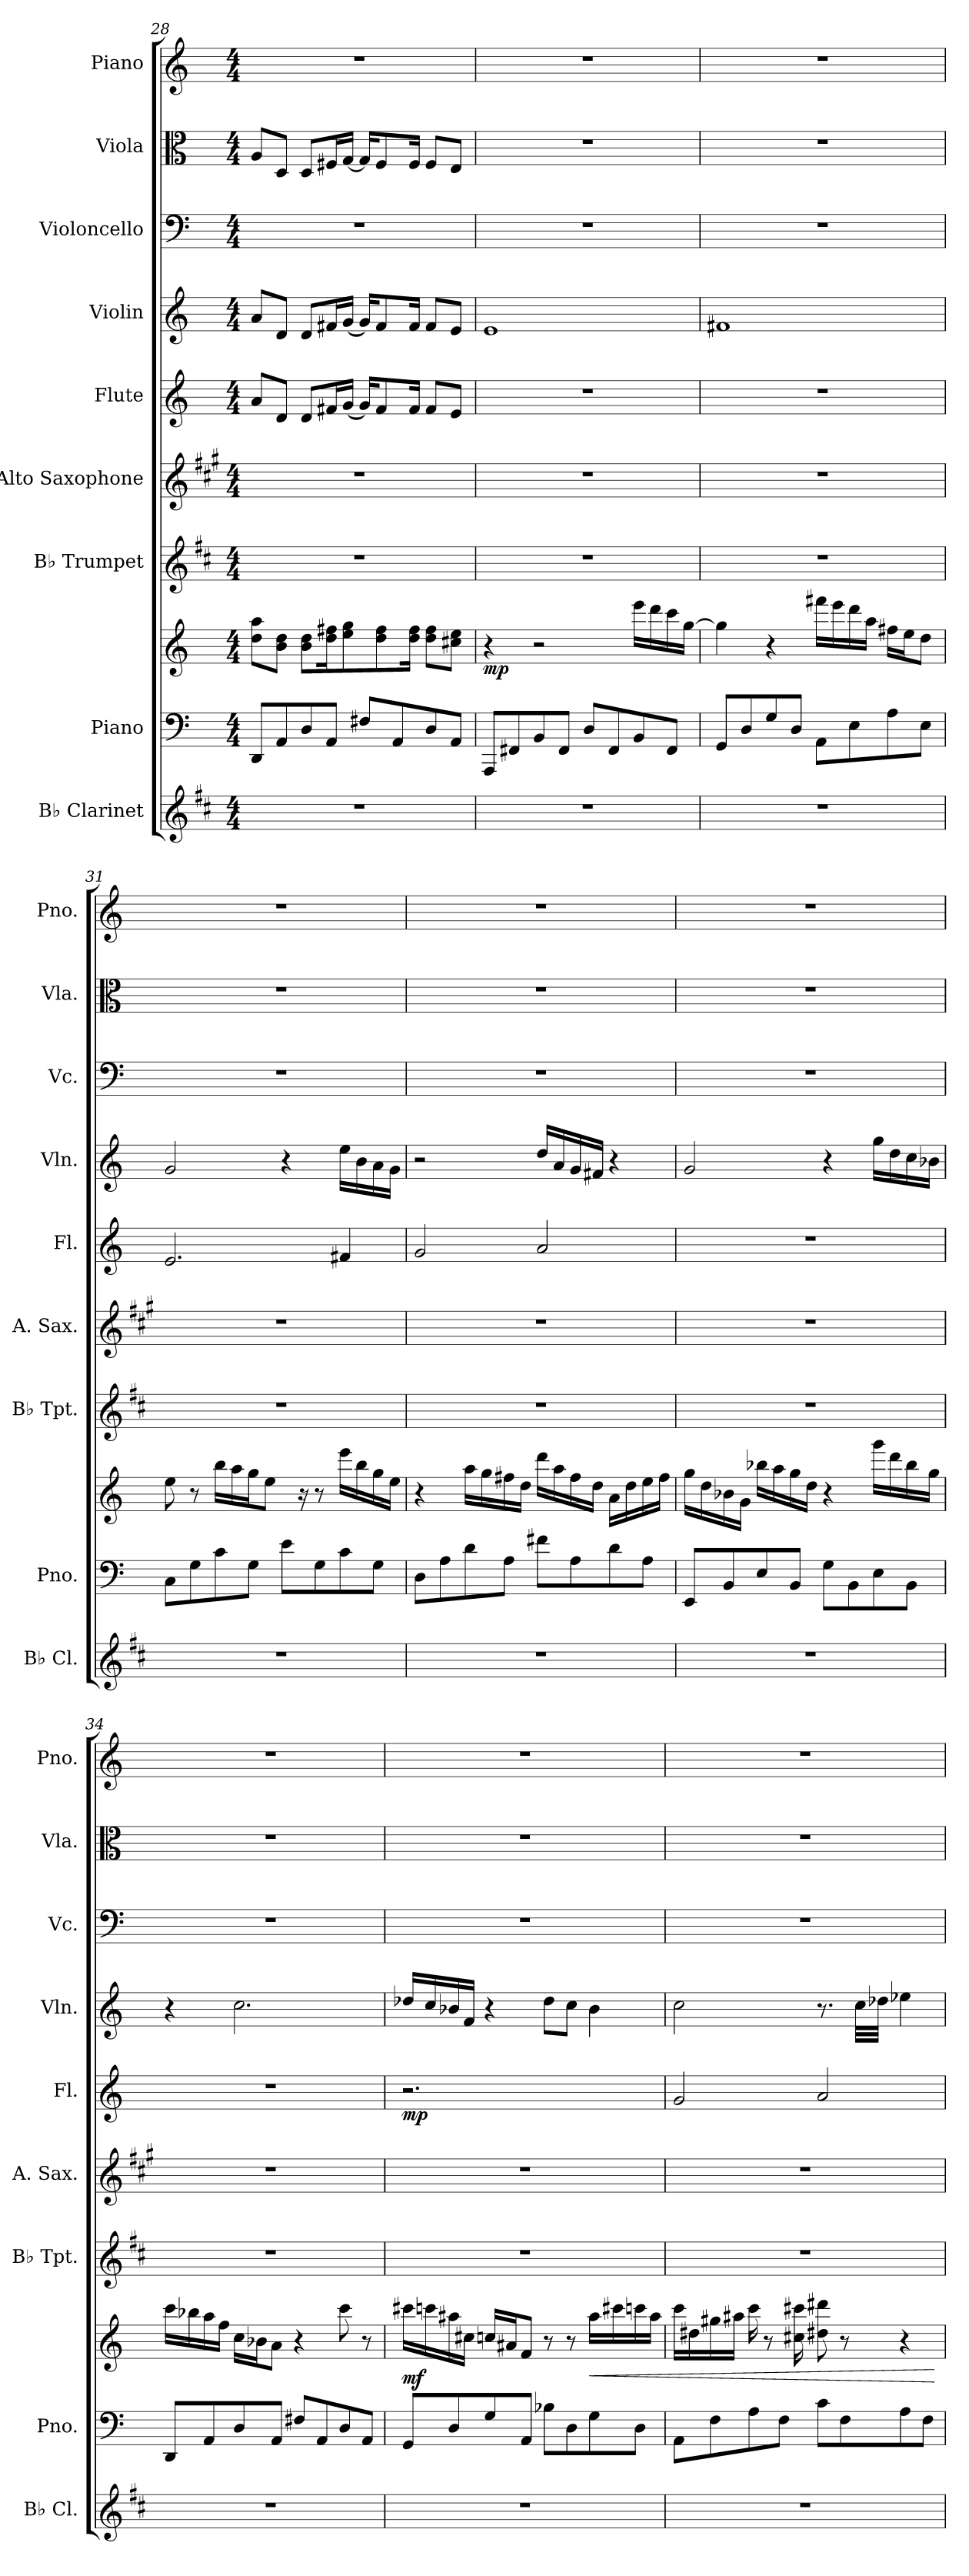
**kern	**kern	**kern	**dynam	**kern	**kern	**kern	**dynam	**kern	**kern	**kern	**kern
*part9	*part8	*part8	*part8	*part7	*part6	*part5	*part5	*part4	*part3	*part2	*part1
*staff10	*staff9	*staff8	*staff8/9	*staff7	*staff6	*staff5	*staff5	*staff4	*staff3	*staff2	*staff1
*I"B♭ Clarinet	*I"Piano	*	*	*I"B♭ Trumpet	*I"Alto Saxophone	*I"Flute	*	*I"Violin	*I"Violoncello	*I"Viola	*I"Piano
*I'B♭ Cl.	*I'Pno.	*	*	*I'B♭ Tpt.	*I'A. Sax.	*I'Fl.	*	*I'Vln.	*I'Vc.	*I'Vla.	*I'Pno.
!!LO:PB:g=z
*clefG2	*clefF4	*clefG2	*	*clefG2	*clefG2	*clefG2	*	*clefG2	*clefF4	*clefC3	*clefG2
*ITrd1c2	*	*	*	*ITrd1c2	*ITrd5c9	*	*	*	*	*	*
*k[]	*k[]	*k[]	*	*k[]	*k[]	*k[]	*	*k[]	*k[]	*k[]	*k[]
*M4/4	*M4/4	*M4/4	*	*M4/4	*M4/4	*M4/4	*	*M4/4	*M4/4	*M4/4	*M4/4
=28	=28	=28	=28	=28	=28	=28	=28	=28	=28	=28	=28
1r	8DD/L	8dd\ 8aa\L	.	1r	1r	8a/L	.	8a/L	1r	8A/L	1r
.	8AA/	8b\ 8dd\J	.	.	.	8d/J	.	8d/J	.	8D/J	.
.	8D/	8b\ 8dd\L	.	.	.	8d/L	.	8d/L	.	8D/L	.
.	8AA/J	16dd\ 16ff#X\K	.	.	.	16f#X/L	.	16f#X/L	.	16F#X/L	.
.	.	8ee\ 8gg\	.	.	.	(16g/JJ	.	(16g/JJ	.	[16G/JJ	.
.	8F#X/L	.	.	.	.	16g/KL)	.	16g/KL)	.	16G/KL]	.
.	.	8dd\ 8ff#\	.	.	.	8f#/	.	8f#/	.	8F#/	.
.	8AA/	.	.	.	.	.	.	.	.	.	.
.	.	16dd\ 16ff#\Jk	.	.	.	16f#/Jk	.	16f#/Jk	.	16F#/Jk	.
.	8D/	8dd\ 8ff#\L	.	.	.	8f#/L	.	8f#/L	.	8F#/L	.
.	8AA/J	8cc#X\ 8ee\J	.	.	.	8e/J	.	8e/J	.	8E/J	.
!!LO:PB:g=z
=29	=29	=29	=29	=29	=29	=29	=29	=29	=29	=29	=29
!	!	!	!LO:DY:b	!	!	!	!	!	!	!	!
1r	8AAA/L	4r	mp	1r	1r	1r	.	1e	1r	1r	1r
.	8FF#X/	.	.	.	.	.	.	.	.	.	.
.	8BB/	2r	.	.	.	.	.	.	.	.	.
.	8FF#/J	.	.	.	.	.	.	.	.	.	.
.	8D/L	.	.	.	.	.	.	.	.	.	.
.	8FF#/	.	.	.	.	.	.	.	.	.	.
.	8BB/	16eee\LL	.	.	.	.	.	.	.	.	.
.	.	16ddd\	.	.	.	.	.	.	.	.	.
.	8FF#/J	16ccc\	.	.	.	.	.	.	.	.	.
.	.	[16gg\JJ	.	.	.	.	.	.	.	.	.
=30	=30	=30	=30	=30	=30	=30	=30	=30	=30	=30	=30
1r	8GG/L	4gg\]	.	1r	1r	1r	.	1f#X	1r	1r	1r
.	8D/	.	.	.	.	.	.	.	.	.	.
.	8G/	4r	.	.	.	.	.	.	.	.	.
.	8D/J	.	.	.	.	.	.	.	.	.	.
.	8AA\L	16fff#X\LL	.	.	.	.	.	.	.	.	.
.	.	16eee\	.	.	.	.	.	.	.	.	.
.	8E\	16ddd\	.	.	.	.	.	.	.	.	.
.	.	16aa\JJ	.	.	.	.	.	.	.	.	.
.	8A\	16ff#X\LL	.	.	.	.	.	.	.	.	.
.	.	16ee\J	.	.	.	.	.	.	.	.	.
.	8E\J	8dd\J	.	.	.	.	.	.	.	.	.
=31	=31	=31	=31	=31	=31	=31	=31	=31	=31	=31	=31
1r	8C\L	8ee\	.	1r	1r	2.e/	.	2g/	1r	1r	1r
.	8G\	8r	.	.	.	.	.	.	.	.	.
.	8c\	16bb\LL	.	.	.	.	.	.	.	.	.
.	.	16aa\	.	.	.	.	.	.	.	.	.
.	8G\J	16gg\J	.	.	.	.	.	.	.	.	.
.	.	8ee\J	.	.	.	.	.	.	.	.	.
.	8e\L	.	.	.	.	.	.	4r	.	.	.
.	.	16r	.	.	.	.	.	.	.	.	.
.	8G\	8r	.	.	.	.	.	.	.	.	.
.	8c\	16eee\LL	.	.	.	4f#X/	.	16ee\LL	.	.	.
.	.	16bb\	.	.	.	.	.	16b\	.	.	.
.	8G\J	16gg\	.	.	.	.	.	16a\	.	.	.
.	.	16ee\JJ	.	.	.	.	.	16g\JJ	.	.	.
!!LO:PB:g=z
=32	=32	=32	=32	=32	=32	=32	=32	=32	=32	=32	=32
1r	8D\L	4r	.	1r	1r	2g/	.	2r	1r	1r	1r
.	8A\	.	.	.	.	.	.	.	.	.	.
.	8d\	16aa\LL	.	.	.	.	.	.	.	.	.
.	.	16gg\	.	.	.	.	.	.	.	.	.
.	8A\J	16ff#X\	.	.	.	.	.	.	.	.	.
.	.	16dd\JJ	.	.	.	.	.	.	.	.	.
.	8f#X\L	16ddd\LL	.	.	.	2a/	.	16dd/LL	.	.	.
.	.	16aa\	.	.	.	.	.	16a/	.	.	.
.	8A\	16ff#\	.	.	.	.	.	16g/	.	.	.
.	.	16dd\JJ	.	.	.	.	.	16f#X/JJ	.	.	.
.	8d\	16a\LL	.	.	.	.	.	4r	.	.	.
.	.	16dd\	.	.	.	.	.	.	.	.	.
.	8A\J	16ee\	.	.	.	.	.	.	.	.	.
.	.	16ff#\JJ	.	.	.	.	.	.	.	.	.
=33	=33	=33	=33	=33	=33	=33	=33	=33	=33	=33	=33
1r	8EE/L	16gg\LL	.	1r	1r	1r	.	2g/	1r	1r	1r
.	.	16dd\	.	.	.	.	.	.	.	.	.
.	8BB/	16b-X\	.	.	.	.	.	.	.	.	.
.	.	16g\JJ	.	.	.	.	.	.	.	.	.
.	8E/	16bb-X\LL	.	.	.	.	.	.	.	.	.
.	.	16aa\	.	.	.	.	.	.	.	.	.
.	8BB/J	16gg\	.	.	.	.	.	.	.	.	.
.	.	16dd\JJ	.	.	.	.	.	.	.	.	.
.	8G\L	4r	.	.	.	.	.	4r	.	.	.
.	8BB\	.	.	.	.	.	.	.	.	.	.
.	8E\	16ggg\LL	.	.	.	.	.	16gg\LL	.	.	.
.	.	16ddd\	.	.	.	.	.	16dd\	.	.	.
.	8BB\J	16bb-\	.	.	.	.	.	16cc\	.	.	.
.	.	16gg\JJ	.	.	.	.	.	16b-X\JJ	.	.	.
!!LO:PB:g=z
=34	=34	=34	=34	=34	=34	=34	=34	=34	=34	=34	=34
1r	8DD/L	16ccc\LL	.	1r	1r	1r	.	4r	1r	1r	1r
.	.	16bb-X\	.	.	.	.	.	.	.	.	.
.	8AA/	16aa\	.	.	.	.	.	.	.	.	.
.	.	16ff\JJ	.	.	.	.	.	.	.	.	.
.	8D/	16cc\LL	.	.	.	.	.	2.cc\	.	.	.
.	.	16b-X\J	.	.	.	.	.	.	.	.	.
.	8AA/J	8a\J	.	.	.	.	.	.	.	.	.
.	8F#X/L	4r	.	.	.	.	.	.	.	.	.
.	8AA/	.	.	.	.	.	.	.	.	.	.
.	8D/	8ccc\	.	.	.	.	.	.	.	.	.
.	8AA/J	8r	.	.	.	.	.	.	.	.	.
=35	=35	=35	=35	=35	=35	=35	=35	=35	=35	=35	=35
!	!	!	!LO:DY:a=2	!	!	!	!LO:DY:b	!	!	!	!
1r	8GG/L	16ccc#X\LL	mf	1r	1r	2.r	mp	16dd-X/LL	1r	1r	1r
.	.	16cccn\	.	.	.	.	.	16cc/	.	.	.
.	8D/	16aa#X\	.	.	.	.	.	16b-X/	.	.	.
.	.	16cc#X\JJ	.	.	.	.	.	16f/JJ	.	.	.
.	8G/	16ccn/LL	.	.	.	.	.	4r	.	.	.
.	.	16a#X/J	.	.	.	.	.	.	.	.	.
.	8AA/J	8f/J	.	.	.	.	.	.	.	.	.
.	8B-X\L	8r	.	.	.	.	.	8dd-\L	.	.	.
.	8D\	8r	.	.	.	.	.	8cc\J	.	.	.
!	!	!	!LO:HP:b	!	!	!	!	!	!	!	!
.	8G\	16aa#\LL	<	.	.	4ryy	.	4b-\	.	.	.
.	.	16ccc#X\	.	.	.	.	.	.	.	.	.
.	8D\J	16cccn\	.	.	.	.	.	.	.	.	.
.	.	16aa#\JJ	.	.	.	.	.	.	.	.	.
!!LO:PB:g=z
=36	=36	=36	=36	=36	=36	=36	=36	=36	=36	=36	=36
1r	8AA\L	16ccc\LL	.	1r	1r	2g/	.	2cc\	1r	1r	1r
.	.	16dd#X\	.	.	.	.	.	.	.	.	.
.	8F\	16gg#X\	.	.	.	.	.	.	.	.	.
.	.	16aa#X\JJ	.	.	.	.	.	.	.	.	.
.	8A\	16ccc\	.	.	.	.	.	.	.	.	.
.	.	8r	.	.	.	.	.	.	.	.	.
.	8F\J	.	.	.	.	.	.	.	.	.	.
.	.	16cc#X\ 16ccc#X\	.	.	.	.	.	.	.	.	.
.	8c\L	8dd#X\ 8ddd#X\	.	.	.	2a/	.	8.r	.	.	.
.	8F\	8r	.	.	.	.	.	.	.	.	.
.	.	.	.	.	.	.	.	32cc\LLL	.	.	.
.	.	.	.	.	.	.	.	32dd-X\JJJ	.	.	.
.	8A\	4r	.	.	.	.	.	4ee-X\	.	.	.
.	8F\J	.	.	.	.	.	.	.	.	.	.
.	.	.	[	.	.	.	.	.	.	.	.
=	=	=	=	=	=	=	=	=	=	=	=
*-	*-	*-	*-	*-	*-	*-	*-	*-	*-	*-	*-
